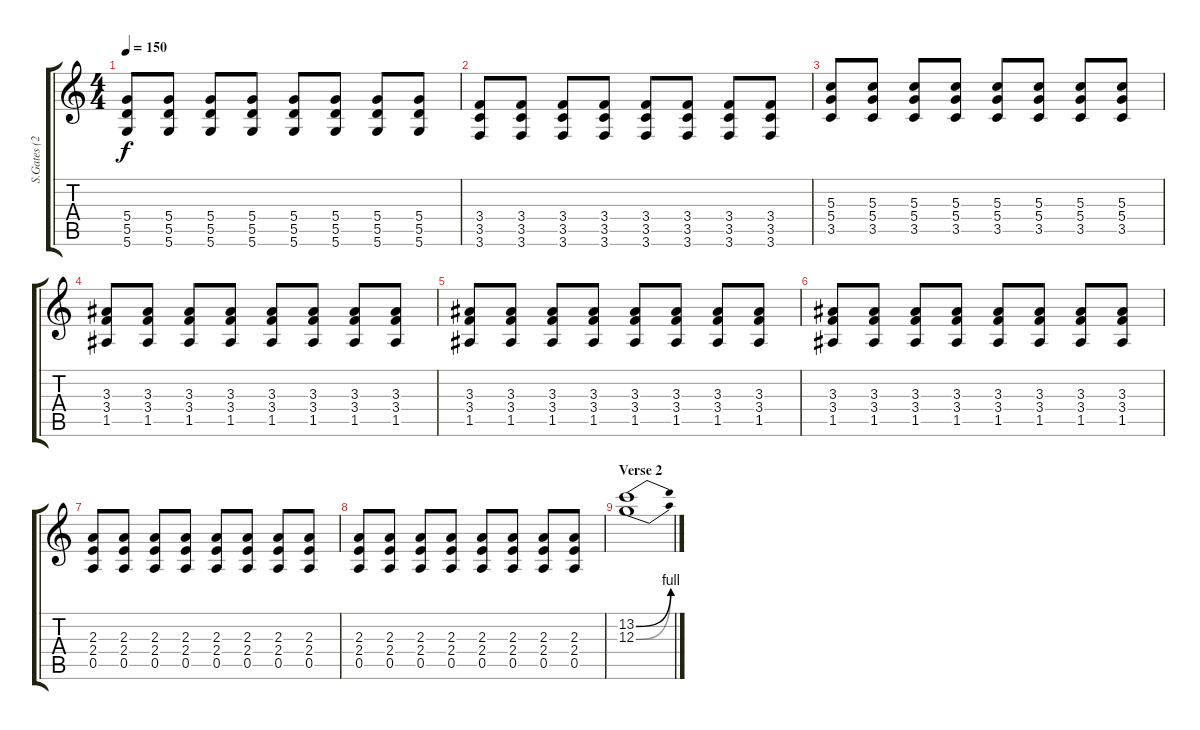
\track ("S.Gates (2)" "S.Gates (2") {instrument distortionguitar}
\staff {score tabs}
\tuning (E4 B3 G3 D3 A2 D2) {hide}
\ts (4 4)
\tempo 150
\clef g2
\ks c
(5.4 5.5 5.6).8{dy f} (5.4 5.5 5.6).8 (5.4 5.5 5.6).8 (5.4 5.5 5.6).8 (5.4 5.5 5.6).8 (5.4 5.5 5.6).8 (5.4 5.5 5.6).8 (5.4 5.5 5.6).8 |
(3.4 3.5 3.6).8 (3.4 3.5 3.6).8 (3.4 3.5 3.6).8 (3.4 3.5 3.6).8 (3.4 3.5 3.6).8 (3.4 3.5 3.6).8 (3.4 3.5 3.6).8 (3.4 3.5 3.6).8 |
(5.3 5.4 3.5).8 (5.3 5.4 3.5).8 (5.3 5.4 3.5).8 (5.3 5.4 3.5).8 (5.3 5.4 3.5).8 (5.3 5.4 3.5).8 (5.3 5.4 3.5).8 (5.3 5.4 3.5).8 |
(3.3 3.4 1.5).8 (3.3 3.4 1.5).8 (3.3 3.4 1.5).8 (3.3 3.4 1.5).8 (3.3 3.4 1.5).8 (3.3 3.4 1.5).8 (3.3 3.4 1.5).8 (3.3 3.4 1.5).8 |
(3.3 3.4 1.5).8 (3.3 3.4 1.5).8 (3.3 3.4 1.5).8 (3.3 3.4 1.5).8 (3.3 3.4 1.5).8 (3.3 3.4 1.5).8 (3.3 3.4 1.5).8 (3.3 3.4 1.5).8 |
(3.3 3.4 1.5).8 (3.3 3.4 1.5).8 (3.3 3.4 1.5).8 (3.3 3.4 1.5).8 (3.3 3.4 1.5).8 (3.3 3.4 1.5).8 (3.3 3.4 1.5).8 (3.3 3.4 1.5).8 |
(2.3 2.4 0.5).8 (2.3 2.4 0.5).8 (2.3 2.4 0.5).8 (2.3 2.4 0.5).8 (2.3 2.4 0.5).8 (2.3 2.4 0.5).8 (2.3 2.4 0.5).8 (2.3 2.4 0.5).8 |
(2.3 2.4 0.5).8 (2.3 2.4 0.5).8 (2.3 2.4 0.5).8 (2.3 2.4 0.5).8 (2.3 2.4 0.5).8 (2.3 2.4 0.5).8 (2.3 2.4 0.5).8 (2.3 2.4 0.5).8 |
\section ("" "Verse 2")
(13.2{be (bend 0 0 60 4)} 12.3{be (bend 0 0 60 4)}).1
